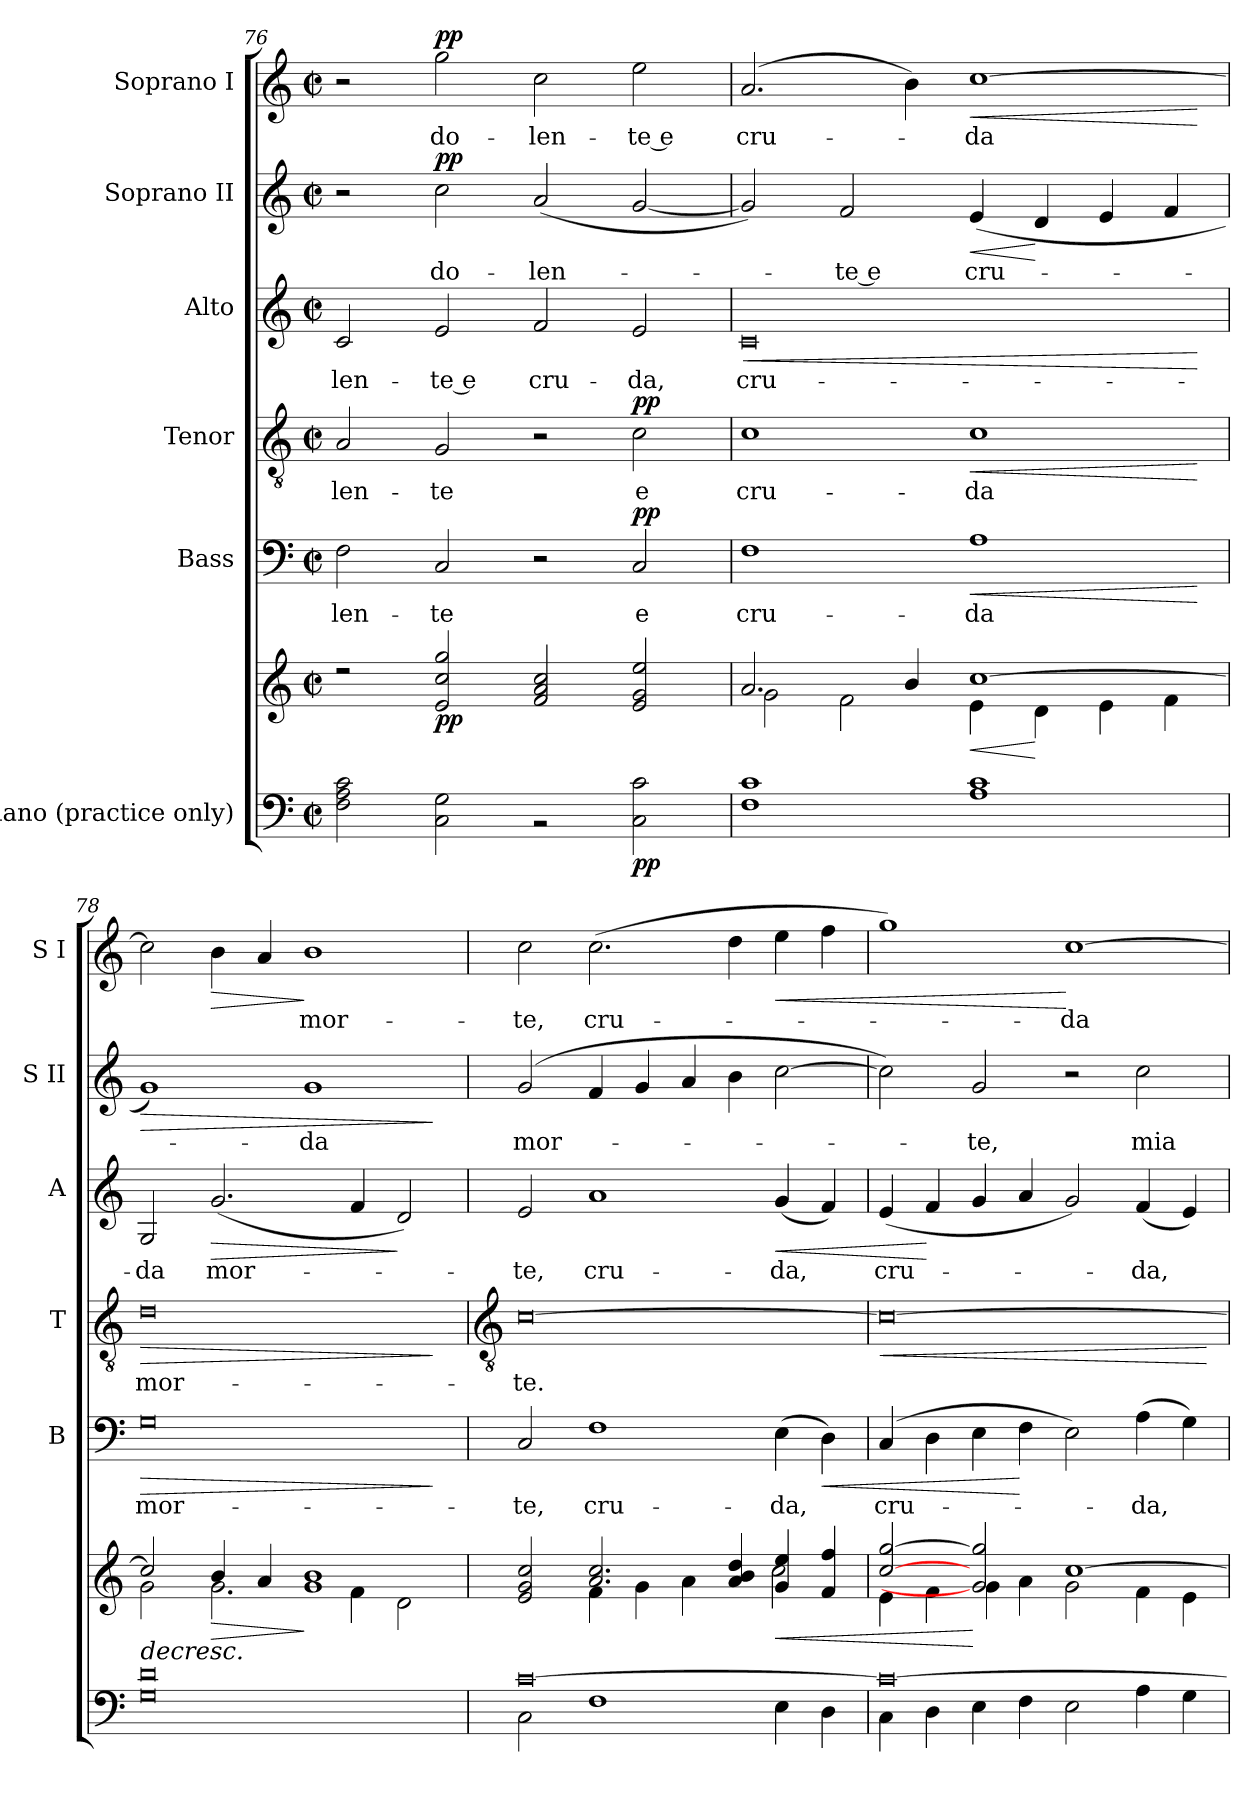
**kern	**kern	**dynam	**kern	**text	**dynam	**kern	**text	**dynam	**kern	**text	**dynam	**kern	**text	**dynam	**kern	**text	**dynam
*part6	*part6	*part6	*part5	*part5	*part5	*part4	*part4	*part4	*part3	*part3	*part3	*part2	*part2	*part2	*part1	*part1	*part1
*staff7	*staff6	*staff6/7	*staff5	*staff5	*staff5	*staff4	*staff4	*staff4	*staff3	*staff3	*staff3	*staff2	*staff2	*staff2	*staff1	*staff1	*staff1
*I"Piano (practice only)	*	*	*I"Bass	*	*	*I"Tenor	*	*	*I"Alto	*	*	*I"Soprano II	*	*	*I"Soprano I	*	*
*	*	*	*I'B	*	*	*I'T	*	*	*I'A	*	*	*I'S II	*	*	*I'S I	*	*
*clefF4	*clefG2	*	*clefF4	*	*	*clefGv2	*	*	*clefG2	*	*	*clefG2	*	*	*clefG2	*	*
*k[]	*k[]	*	*k[]	*	*	*k[]	*	*	*k[]	*	*	*k[]	*	*	*k[]	*	*
*C:	*C:	*	*C:	*	*	*C:	*	*	*C:	*	*	*C:	*	*	*C:	*	*
*M4/2	*M4/2	*	*M4/2	*	*	*M4/2	*	*	*M4/2	*	*	*M4/2	*	*	*M4/2	*	*
*met(c|)	*met(c|)	*	*met(c|)	*	*	*met(c|)	*	*	*met(c|)	*	*	*met(c|)	*	*	*met(c|)	*	*
=76	=76	=76	=76	=76	=76	=76	=76	=76	=76	=76	=76	=76	=76	=76	=76	=76	=76
*^	*^	*	*	*	*	*	*	*	*	*	*	*	*	*	*	*	*
!	!	!	!	!	!	!LO:LY:b	!	!	!LO:LY:b	!	!	!LO:LY:b	!	!	!	!	!	!	!
0ryy	2F\ 2A\ 2c\	2r	0ryy	.	2F	-len-	.	2A	-len-	.	2c	-len-	.	2r	.	.	2r	.	.
!	!	!	!	!LO:DY:b	!	!LO:LY:b	!	!	!LO:LY:b	!	!	!LO:LY:b	!	!	!LO:LY:b	!LO:DY:b	!	!LO:LY:b	!LO:DY:b
.	2C\ 2G\	2e/ 2cc/ 2gg/	.	pp	2C	-te	.	2G	-te	.	2e	-te e	.	2cc	do-	pp	2gg	do-	pp
!	!	!	!	!	!	!	!	!	!	!	!	!LO:LY:b	!	!	!LO:LY:b	!	!	!LO:LY:b	!
.	2r	2f/ 2a/ 2cc/	.	.	2r	.	.	2r	.	.	2f	cru-	.	(<2a	-len-	.	2cc	-len-	.
!	!	!	!	!LO:DY:b=2	!	!LO:LY:b	!LO:DY:b	!	!LO:LY:b	!LO:DY:b	!	!LO:LY:b	!	!	!	!	!	!LO:LY:b	!
.	2C\ 2c\	2e/ 2g/ 2ee/	.	pp	2C	e	pp	2c	e	pp	2e	-da,	.	[2g	.	.	2ee	-te e	.
=77	=77	=77	=77	=77	=77	=77	=77	=77	=77	=77	=77	=77	=77	=77	=77	=77	=77	=77	=77
!	!	!	!	!	!	!LO:LY:b	!	!	!LO:LY:b	!	!	!LO:LY:b	!LO:HP:b	!	!	!	!	!LO:LY:b	!
0ryy	1F\ 1c\	2.a/	2g\	.	1F	cru-	.	1c	cru-	.	0c	cru-	<	2g])	.	.	(<2.a	cru-	.
!	!	!	!	!	!	!	!	!	!	!	!	!	!	!	!LO:LY:b	!	!	!	!
.	.	.	2f\	.	.	.	.	.	.	.	.	.	.	2f	te e	.	.	.	.
.	.	4b/	.	.	.	.	.	.	.	.	.	.	.	.	.	.	4b)	.	.
!	!	!	!	!LO:HP:b	!	!	!	!	!	!	!	!	!	!	!	!	!	!	!
!	!	!	!	!LO:HP:n=1:b	!	!LO:LY:b	!LO:HP:b	!	!LO:LY:b	!LO:HP:b	!	!	!	!	!LO:LY:b	!LO:HP:b	!	!LO:LY:b	!LO:HP:b
.	1A\ 1c\	[1cc/	4e\	< <	1A	-da	<	1c	-da	<	.	.	.	(<4e	cru-	<	[1cc	da	<
.	.	.	4d\	[	.	.	.	.	.	.	.	.	.	4d	.	[	.	.	.
.	.	.	4e\	.	.	.	.	.	.	.	.	.	.	4e	.	.	.	.	.
.	.	.	4f\	.	.	.	.	.	.	.	.	.	.	4f	.	.	.	.	.
*v	*v	*	*	*	*	*	*	*	*	*	*	*	*	*	*	*	*	*	*
*	*v	*v	*	*	*	*	*	*	*	*	*	*	*	*	*	*	*	*
.	.	[	.	.	[	.	.	[	.	.	[	.	.	.	.	.	[
=78	=78	=78	=78	=78	=78	=78	=78	=78	=78	=78	=78	=78	=78	=78	=78	=78	=78
*^	*^	*	*	*	*	*	*	*	*	*	*	*	*	*	*	*	*
!	!	!	!	!LO:HP:b	!	!LO:LY:b	!LO:HP:b	!	!LO:LY:b	!LO:HP:b	!	!LO:LY:b	!	!	!	!LO:HP:b	!	!	!
0ryy	0G\ 0d\	2cc/]	2g\	>	0G	mor-	>	0d	mor-	>	2G	-da	.	1g)	.	>	2cc]	.	.
!	!	!	!	!LO:HP:b	!	!	!	!	!	!	!	!LO:LY:b	!LO:HP:b	!	!	!	!	!	!LO:HP:b
.	.	4b/	2.g\	>	.	.	.	.	.	.	(<2.g	mor-	>	.	.	.	4b\	.	>
.	.	4a/	.	.	.	.	.	.	.	.	.	.	.	.	.	.	4a	.	.
!	!	!	!	!	!	!	!	!	!	!	!	!	!	!	!LO:LY:b	!	!	!LO:LY:b	!
.	.	1g/ 1b/	.	]	.	.	.	.	.	.	.	.	.	1g	da	.	1b	mor-	]
.	.	.	4f\	]	.	.	.	.	.	.	4f	.	.	.	.	.	.	.	.
.	.	.	2d\	.	.	.	.	.	.	.	2d)	.	]	.	.	.	.	.	.
*v	*v	*	*	*	*	*	*	*	*	*	*	*	*	*	*	*	*	*	*
*	*v	*v	*	*	*	*	*	*	*	*	*	*	*	*	*	*	*	*
.	.	.	.	.	]	.	.	]	.	.	.	.	.	]	.	.	.
!!LO:LB:g=z
=79	=79	=79	=79	=79	=79	=79	=79	=79	=79	=79	=79	=79	=79	=79	=79	=79	=79
*	*	*	*	*	*	*clefGv2	*	*	*	*	*	*	*	*	*	*	*
*^	*^	*	*	*	*	*	*	*	*	*	*	*	*	*	*	*	*
!	!	!	!	!	!	!LO:LY:b	!	!	!LO:LY:b	!	!	!LO:LY:b	!	!	!LO:LY:b	!	!	!LO:LY:b	!
[0c/	2C\	2e/ 2g/ 2cc/	2ryy	.	2C	-te,	.	[0c	-te.	.	2e	te,	.	(<2g	mor-	.	2cc	-te,	.
!	!	!	!	!	!	!LO:LY:b	!	!	!	!	!	!LO:LY:b	!	!	!	!	!	!LO:LY:b	!
.	1F\	2.a/ 2.cc/	4f\	.	1F	cru-	.	.	.	.	1a	cru-	.	4f	.	.	(>2.cc	cru-	.
.	.	.	4g\	.	.	.	.	.	.	.	.	.	.	4g	.	.	.	.	.
.	.	.	4a\	.	.	.	.	.	.	.	.	.	.	4a	.	.	.	.	.
.	.	4a/ 4b/ 4dd/	4ryy	.	.	.	.	.	.	.	.	.	.	4b	.	.	4dd	.	.
!	!	!	!	!LO:HP:b	!	!LO:LY:b	!	!	!	!	!	!LO:LY:b	!LO:HP:b	!	!	!	!	!	!LO:HP:b
.	4E\	4g/ 4ee/	2cc\	<	(>4E	-da,	.	.	.	.	(<4g	-da,	<	[2cc	.	.	4ee	.	<
!	!	!	!	!	!	!	!LO:HP:b	!	!	!	!	!	!	!	!	!	!	!	!
.	4D\	4f/ 4ff/	.	.	4D)	.	<	.	.	.	4f)	.	.	.	.	.	4ff	.	.
=80	=80	=80	=80	=80	=80	=80	=80	=80	=80	=80	=80	=80	=80	=80	=80	=80	=80	=80	=80
!	!	!	!	!	!	!LO:LY:b	!	!	!	!LO:HP:b	!	!LO:LY:b	!	!	!	!	!	!	!
0c/_	4C\	[2cc/ [2gg/	4e\	.	(>4C	cru-	.	0c_	.	<	(<4e	cru-	.	2cc])	.	.	1gg)	.	.
.	4D\	.	4f\	.	4D	.	.	.	.	.	4f	.	[	.	.	.	.	.	.
!	!	!	!	!	!	!	!	!	!	!	!	!	!	!	!LO:LY:b	!	!	!	!
.	4E\	2g/] 2gg/]	4g\	[	4E	.	.	.	.	.	4g	.	.	2g	te,	.	.	.	.
.	4F\	.	4a\	.	4F	.	[	.	.	.	4a	.	.	.	.	.	.	.	.
!	!	!	!	!	!	!	!	!	!	!	!	!	!	!	!	!	!	!LO:LY:b	!
.	2E\	[1cc/	2g\	.	2E)	.	.	.	.	.	2g)	.	.	2r	.	.	[1cc	da	[
!	!	!	!	!	!	!LO:LY:b	!	!	!	!	!	!LO:LY:b	!	!	!LO:LY:b	!	!	!	!
.	4A\	.	4f\	.	(>4A	da,	.	.	.	.	(<4f	da,	.	2cc	mia	.	.	.	.
.	4G\	.	4e\	.	4G)	.	.	.	.	.	4e)	.	.	.	.	.	.	.	.
*v	*v	*	*	*	*	*	*	*	*	*	*	*	*	*	*	*	*	*	*
*	*v	*v	*	*	*	*	*	*	*	*	*	*	*	*	*	*	*	*
.	.	.	.	.	.	.	.	[	.	.	.	.	.	.	.	.	.
=	=	=	=	=	=	=	=	=	=	=	=	=	=	=	=	=	=
*-	*-	*-	*-	*-	*-	*-	*-	*-	*-	*-	*-	*-	*-	*-	*-	*-	*-
